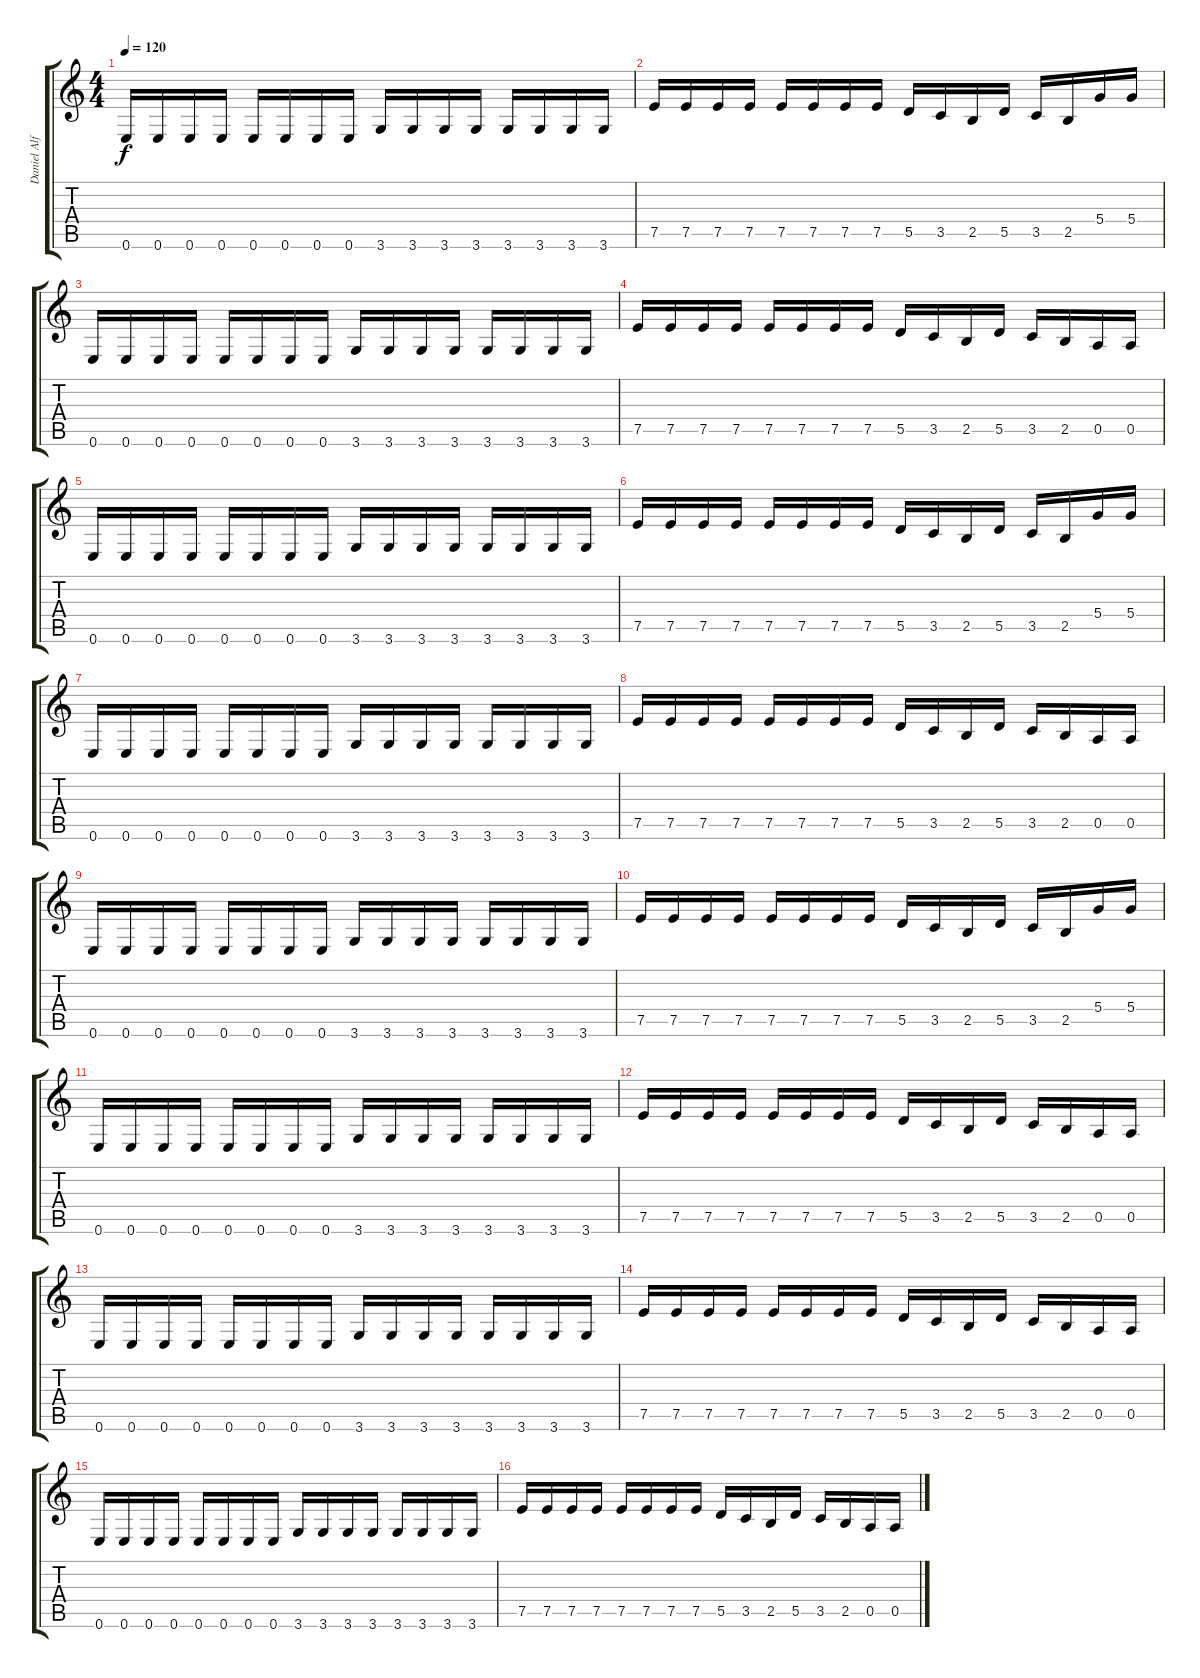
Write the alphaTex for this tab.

\track ("Daniel Alfonso" "Daniel Alf") {instrument electricbassfinger}
\staff {score tabs}
\tuning (E4 B3 G3 D3 A2 E2) {hide}
\ts (4 4)
\tempo 120
\clef g2
\ks c
0.6.16{dy f} 0.6.16 0.6.16 0.6.16 0.6.16 0.6.16 0.6.16 0.6.16 3.6.16 3.6.16 3.6.16 3.6.16 3.6.16 3.6.16 3.6.16 3.6.16 |
7.5.16 7.5.16 7.5.16 7.5.16 7.5.16 7.5.16 7.5.16 7.5.16 5.5.16 3.5.16 2.5.16 5.5.16 3.5.16 2.5.16 5.4.16 5.4.16 |
0.6.16 0.6.16 0.6.16 0.6.16 0.6.16 0.6.16 0.6.16 0.6.16 3.6.16 3.6.16 3.6.16 3.6.16 3.6.16 3.6.16 3.6.16 3.6.16 |
7.5.16 7.5.16 7.5.16 7.5.16 7.5.16 7.5.16 7.5.16 7.5.16 5.5.16 3.5.16 2.5.16 5.5.16 3.5.16 2.5.16 0.5.16 0.5.16 |
0.6.16 0.6.16 0.6.16 0.6.16 0.6.16 0.6.16 0.6.16 0.6.16 3.6.16 3.6.16 3.6.16 3.6.16 3.6.16 3.6.16 3.6.16 3.6.16 |
7.5.16 7.5.16 7.5.16 7.5.16 7.5.16 7.5.16 7.5.16 7.5.16 5.5.16 3.5.16 2.5.16 5.5.16 3.5.16 2.5.16 5.4.16 5.4.16 |
0.6.16 0.6.16 0.6.16 0.6.16 0.6.16 0.6.16 0.6.16 0.6.16 3.6.16 3.6.16 3.6.16 3.6.16 3.6.16 3.6.16 3.6.16 3.6.16 |
7.5.16 7.5.16 7.5.16 7.5.16 7.5.16 7.5.16 7.5.16 7.5.16 5.5.16 3.5.16 2.5.16 5.5.16 3.5.16 2.5.16 0.5.16 0.5.16 |
0.6.16 0.6.16 0.6.16 0.6.16 0.6.16 0.6.16 0.6.16 0.6.16 3.6.16 3.6.16 3.6.16 3.6.16 3.6.16 3.6.16 3.6.16 3.6.16 |
7.5.16 7.5.16 7.5.16 7.5.16 7.5.16 7.5.16 7.5.16 7.5.16 5.5.16 3.5.16 2.5.16 5.5.16 3.5.16 2.5.16 5.4.16 5.4.16 |
0.6.16 0.6.16 0.6.16 0.6.16 0.6.16 0.6.16 0.6.16 0.6.16 3.6.16 3.6.16 3.6.16 3.6.16 3.6.16 3.6.16 3.6.16 3.6.16 |
7.5.16 7.5.16 7.5.16 7.5.16 7.5.16 7.5.16 7.5.16 7.5.16 5.5.16 3.5.16 2.5.16 5.5.16 3.5.16 2.5.16 0.5.16 0.5.16 |
0.6.16 0.6.16 0.6.16 0.6.16 0.6.16 0.6.16 0.6.16 0.6.16 3.6.16 3.6.16 3.6.16 3.6.16 3.6.16 3.6.16 3.6.16 3.6.16 |
7.5.16 7.5.16 7.5.16 7.5.16 7.5.16 7.5.16 7.5.16 7.5.16 5.5.16 3.5.16 2.5.16 5.5.16 3.5.16 2.5.16 0.5.16 0.5.16 |
0.6.16 0.6.16 0.6.16 0.6.16 0.6.16 0.6.16 0.6.16 0.6.16 3.6.16 3.6.16 3.6.16 3.6.16 3.6.16 3.6.16 3.6.16 3.6.16 |
7.5.16 7.5.16 7.5.16 7.5.16 7.5.16 7.5.16 7.5.16 7.5.16 5.5.16 3.5.16 2.5.16 5.5.16 3.5.16 2.5.16 0.5.16 0.5.16
